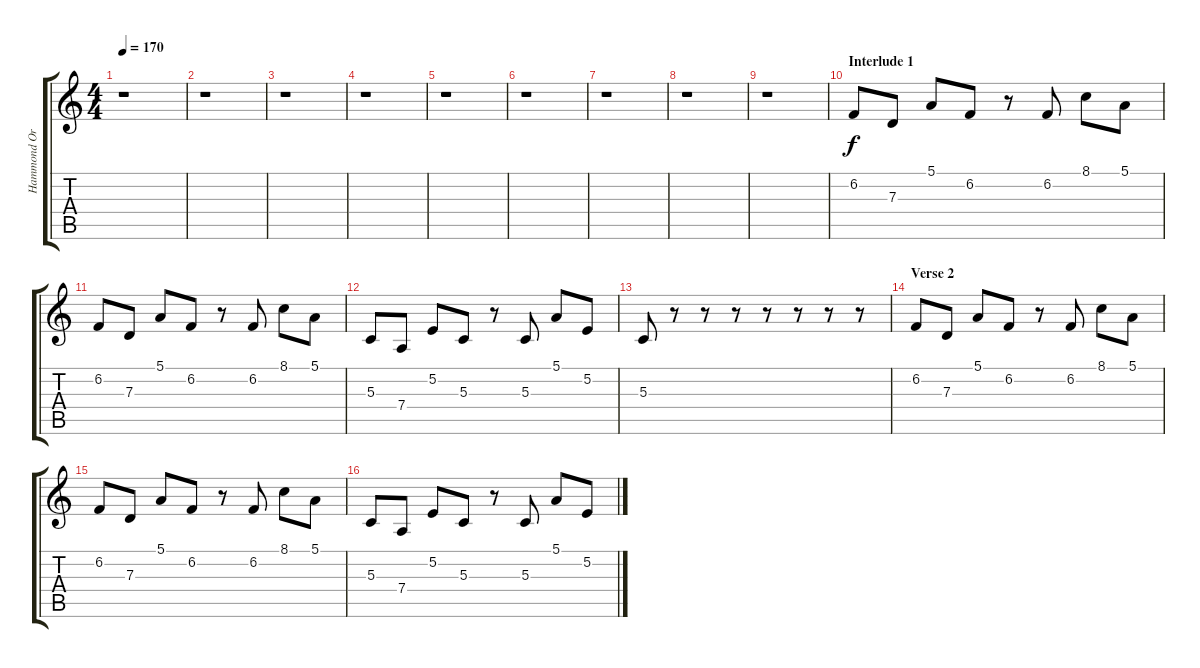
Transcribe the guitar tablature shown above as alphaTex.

\track ("Hammond Organ" "Hammond Or") {instrument drawbarorgan}
\staff {score tabs}
\tuning (E4 B3 G3 D3 A2 D2) {hide}
\ts (4 4)
\tempo 170
\clef g2
\ks c
r.1{dy f} |
r.1 |
r.1 |
r.1 |
r.1 |
r.1 |
r.1 |
r.1 |
r.1 |
\section ("" "Interlude 1")
6.2.8 7.3.8 5.1.8 6.2.8 r.8 6.2.8 8.1.8 5.1.8 |
6.2.8 7.3.8 5.1.8 6.2.8 r.8 6.2.8 8.1.8 5.1.8 |
5.3.8 7.4.8 5.2.8 5.3.8 r.8 5.3.8 5.1.8 5.2.8 |
5.3.8 r.8 r.8 r.8 r.8 r.8 r.8 r.8 |
\section ("" "Verse 2")
6.2.8 7.3.8 5.1.8 6.2.8 r.8 6.2.8 8.1.8 5.1.8 |
6.2.8 7.3.8 5.1.8 6.2.8 r.8 6.2.8 8.1.8 5.1.8 |
5.3.8 7.4.8 5.2.8 5.3.8 r.8 5.3.8 5.1.8 5.2.8
